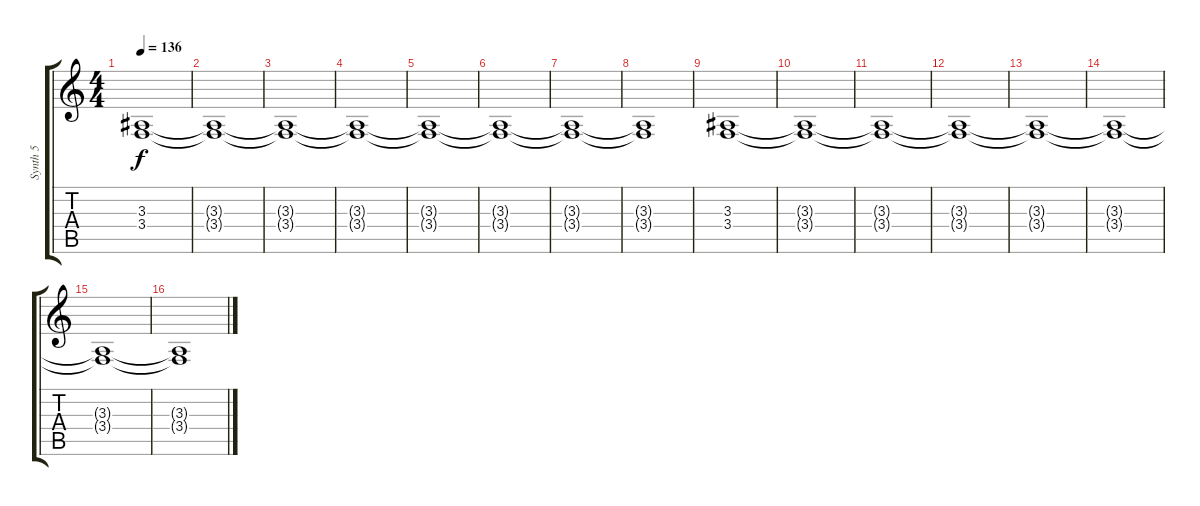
\track ("Synth 5" "Synth 5") {instrument pad2warm}
\staff {score tabs}
\tuning (E4 B3 G3 D3 A2 E2) {hide}
\ts (4 4)
\tempo 136
\clef g2
\ks c
(3.3{t} 3.4{t}).1{dy f} |
(3.3{t} 3.4{t}).1 |
(3.3{t} 3.4{t}).1 |
(3.3{t} 3.4{t}).1 |
(3.3{t} 3.4{t}).1 |
(3.3{t} 3.4{t}).1 |
(3.3{t} 3.4{t}).1 |
(3.3{t} 3.4{t}).1 |
(3.3 3.4).1 |
(3.3{t} 3.4{t}).1 |
(3.3{t} 3.4{t}).1 |
(3.3{t} 3.4{t}).1 |
(3.3{t} 3.4{t}).1 |
(3.3{t} 3.4{t}).1 |
(3.3{t} 3.4{t}).1 |
(3.3{t} 3.4{t}).1
